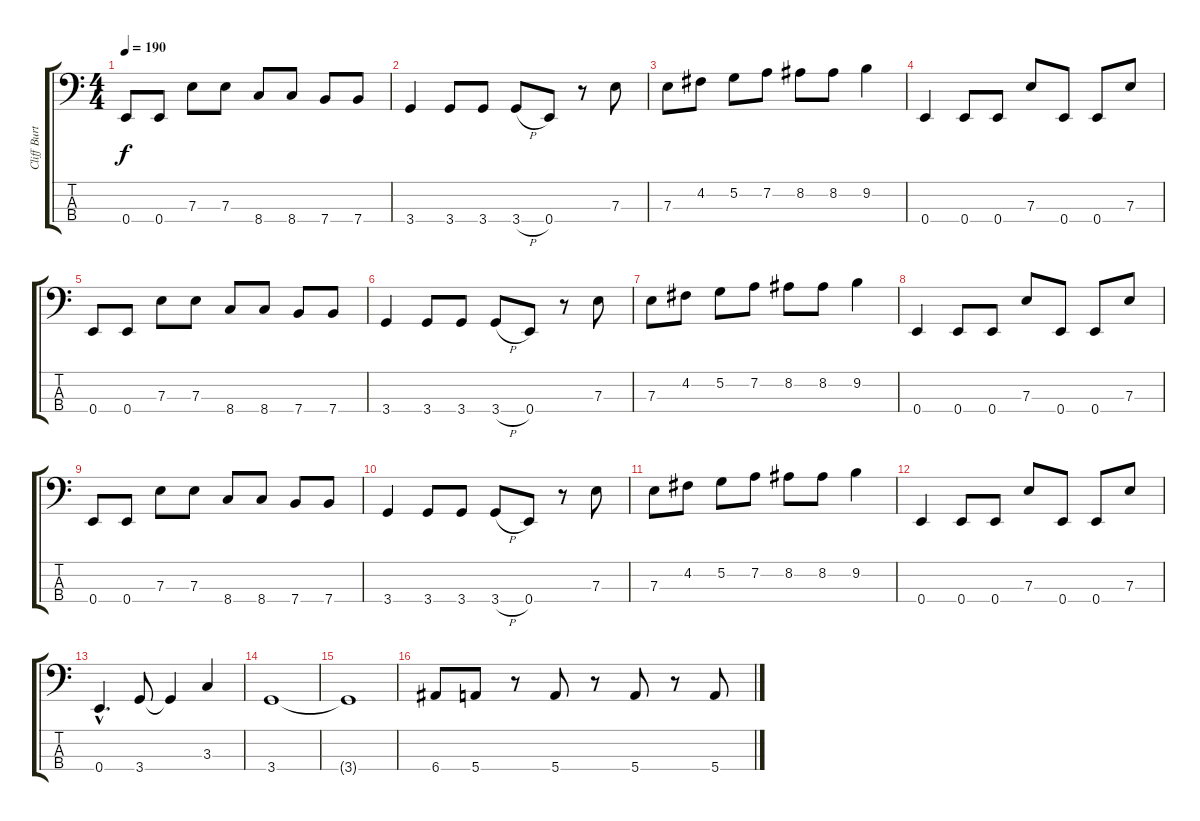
\track ("Cliff Burton" "Cliff Burt") {instrument electricbassfinger}
\staff {score tabs}
\tuning (G2 D2 A1 E1) {hide}
\ts (4 4)
\tempo 190
\clef f4
\ks c
0.4.8{dy f} 0.4.8 7.3.8 7.3.8 8.4.8 8.4.8 7.4.8 7.4.8 |
3.4.4 3.4.8 3.4.8 3.4{h}.8 0.4.8 r.8 7.3.8 |
7.3.8 4.2.8 5.2.8 7.2.8 8.2.8 8.2.8 9.2.4 |
0.4.4 0.4.8 0.4.8 7.3.8 0.4.8 0.4.8 7.3.8 |
0.4.8 0.4.8 7.3.8 7.3.8 8.4.8 8.4.8 7.4.8 7.4.8 |
3.4.4 3.4.8 3.4.8 3.4{h}.8 0.4.8 r.8 7.3.8 |
7.3.8 4.2.8 5.2.8 7.2.8 8.2.8 8.2.8 9.2.4 |
0.4.4 0.4.8 0.4.8 7.3.8 0.4.8 0.4.8 7.3.8 |
0.4.8 0.4.8 7.3.8 7.3.8 8.4.8 8.4.8 7.4.8 7.4.8 |
3.4.4 3.4.8 3.4.8 3.4{h}.8 0.4.8 r.8 7.3.8 |
7.3.8 4.2.8 5.2.8 7.2.8 8.2.8 8.2.8 9.2.4 |
0.4.4 0.4.8 0.4.8 7.3.8 0.4.8 0.4.8 7.3.8 |
0.4{hac}.4{d} 3.4.8 3.4{t}.4 3.3.4 |
3.4.1 |
3.4{t}.1 |
6.4.8 5.4.8 r.8 5.4.8 r.8 5.4.8 r.8 5.4.8
